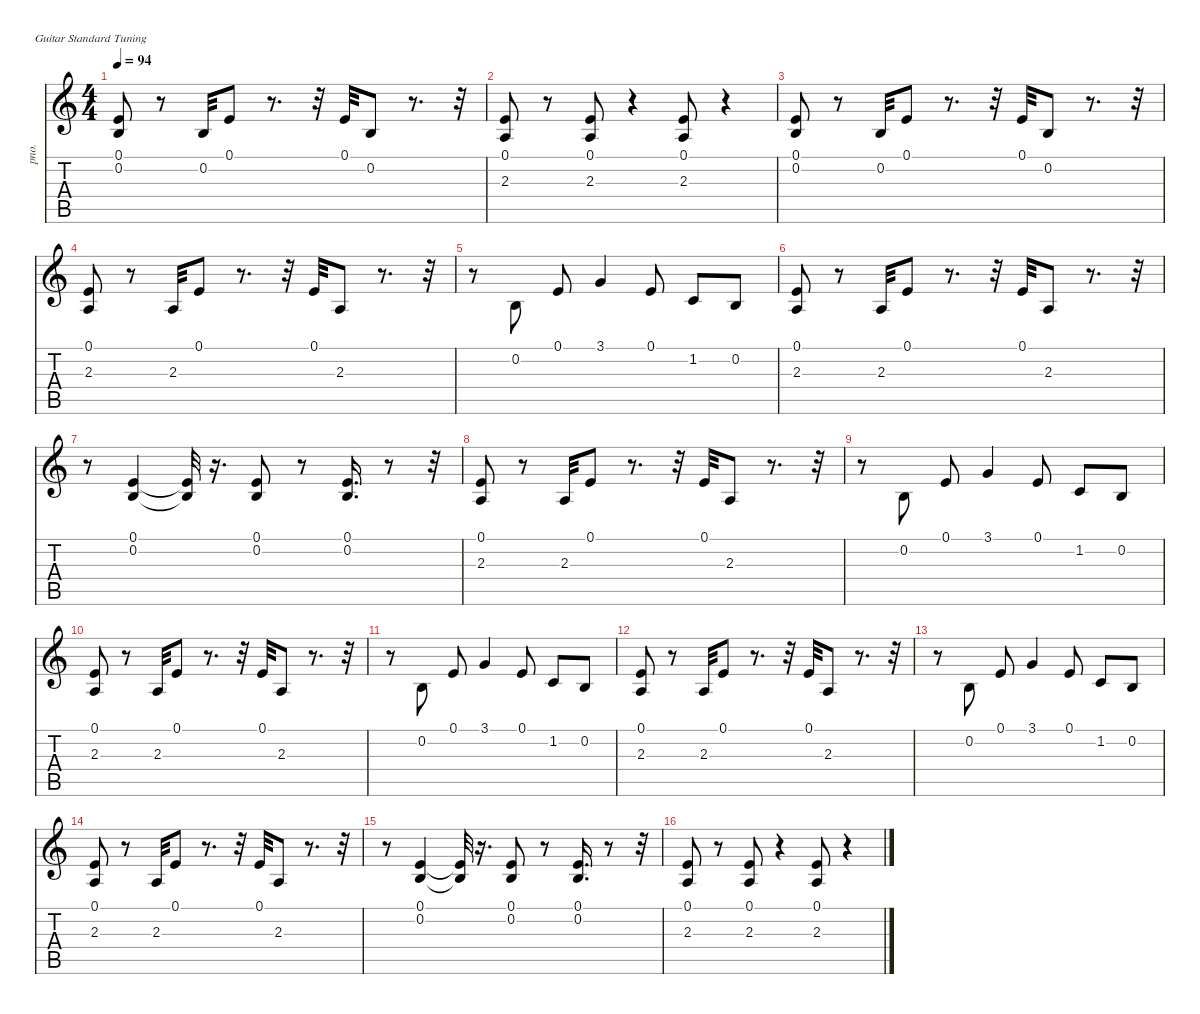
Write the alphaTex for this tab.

\defaultSystemsLayout 4
\hideDynamics
\bracketExtendMode nobrackets
\otherSystemsTrackNameOrientation horizontal
\track ("Bright Acoustic Piano" "pno.") {instrument brightacousticpiano}
\staff {score tabs}
\tuning (E4 B3 G3 D3 A2 E2)
\ts (4 4)
\tempo 94
\clef g2
\ks c
(0.1 0.2).8{dy mf beam Up} r.8{beam Up} 0.2.32{beam Up} 0.1.8{dy f beam Up} r.8{d beam Up} r.32{beam Up} 0.1.32{beam Up} 0.2.8{dy mp beam Up} r.8{d beam Up} r.32{beam Up} |
(0.1 2.3).8{dy mf beam Up} r.8{beam Up} (0.1 2.3).8{beam Up} r.4{beam Up} (0.1 2.3).8{beam Up} r.4{beam Up} |
(0.1 0.2).8{beam Up} r.8{beam Up} 0.2.32{beam Up} 0.1.8{dy f beam Up} r.8{d beam Up} r.32{beam Up} 0.1.32{beam Up} 0.2.8{dy mp beam Up} r.8{d beam Up} r.32{beam Up} |
(0.1 2.3).8{dy mf beam Up} r.8{beam Up} 2.3.32{beam Up} 0.1.8{dy f beam Up} r.8{d beam Up} r.32{beam Up} 0.1.32{beam Up} 2.3.8{dy mp beam Up} r.8{d beam Up} r.32{beam Up} |
r.8{beam Down} 0.2.8{beam Up} 0.1.8{beam Up} 3.1.4{dy mf beam Up} 0.1.8{dy mp beam Up} 1.2.8{dy mf beam Up} 0.2.8{dy mp beam Up} |
(0.1 2.3).8{dy mf beam Up} r.8{beam Up} 2.3.32{beam Up} 0.1.8{dy f beam Up} r.8{d beam Up} r.32{beam Up} 0.1.32{beam Up} 2.3.8{dy mp beam Up} r.8{d beam Up} r.32{beam Up} |
r.8{beam Down} (0.1 0.2).4{dy mf beam Up} (0.1{t} 0.2{t}).32{dy f beam Up} r.16{d beam Up} (0.1 0.2).8{dy mf beam Up} r.8{beam Up} (0.1 0.2).16{d beam Up} r.8{beam Up} r.32{beam Up} |
(0.1 2.3).8{beam Up} r.8{beam Up} 2.3.32{beam Up} 0.1.8{dy f beam Up} r.8{d beam Up} r.32{beam Up} 0.1.32{beam Up} 2.3.8{dy mp beam Up} r.8{d beam Up} r.32{beam Up} |
r.8{beam Down} 0.2.8{beam Up} 0.1.8{beam Up} 3.1.4{dy mf beam Up} 0.1.8{dy mp beam Up} 1.2.8{dy mf beam Up} 0.2.8{dy mp beam Up} |
(0.1 2.3).8{dy mf beam Up} r.8{beam Up} 2.3.32{beam Up} 0.1.8{dy f beam Up} r.8{d beam Up} r.32{beam Up} 0.1.32{beam Up} 2.3.8{dy mp beam Up} r.8{d beam Up} r.32{beam Up} |
r.8{beam Down} 0.2.8{beam Up} 0.1.8{beam Up} 3.1.4{dy mf beam Up} 0.1.8{dy mp beam Up} 1.2.8{dy mf beam Up} 0.2.8{dy mp beam Up} |
(0.1 2.3).8{dy mf beam Up} r.8{beam Up} 2.3.32{beam Up} 0.1.8{dy f beam Up} r.8{d beam Up} r.32{beam Up} 0.1.32{beam Up} 2.3.8{dy mp beam Up} r.8{d beam Up} r.32{beam Up} |
r.8{beam Down} 0.2.8{beam Up} 0.1.8{beam Up} 3.1.4{dy mf beam Up} 0.1.8{dy mp beam Up} 1.2.8{dy mf beam Up} 0.2.8{dy mp beam Up} |
(0.1 2.3).8{dy mf beam Up} r.8{beam Up} 2.3.32{beam Up} 0.1.8{dy f beam Up} r.8{d beam Up} r.32{beam Up} 0.1.32{beam Up} 2.3.8{dy mp beam Up} r.8{d beam Up} r.32{beam Up} |
r.8{beam Down} (0.1 0.2).4{dy mf beam Up} (0.1{t} 0.2{t}).32{dy f beam Up} r.16{d beam Up} (0.1 0.2).8{dy mf beam Up} r.8{beam Up} (0.1 0.2).16{d beam Up} r.8{beam Up} r.32{beam Up} |
(0.1 2.3).8{beam Up} r.8{beam Up} (0.1 2.3).8{beam Up} r.4{beam Up} (0.1 2.3).8{beam Up} r.4{beam Up}
